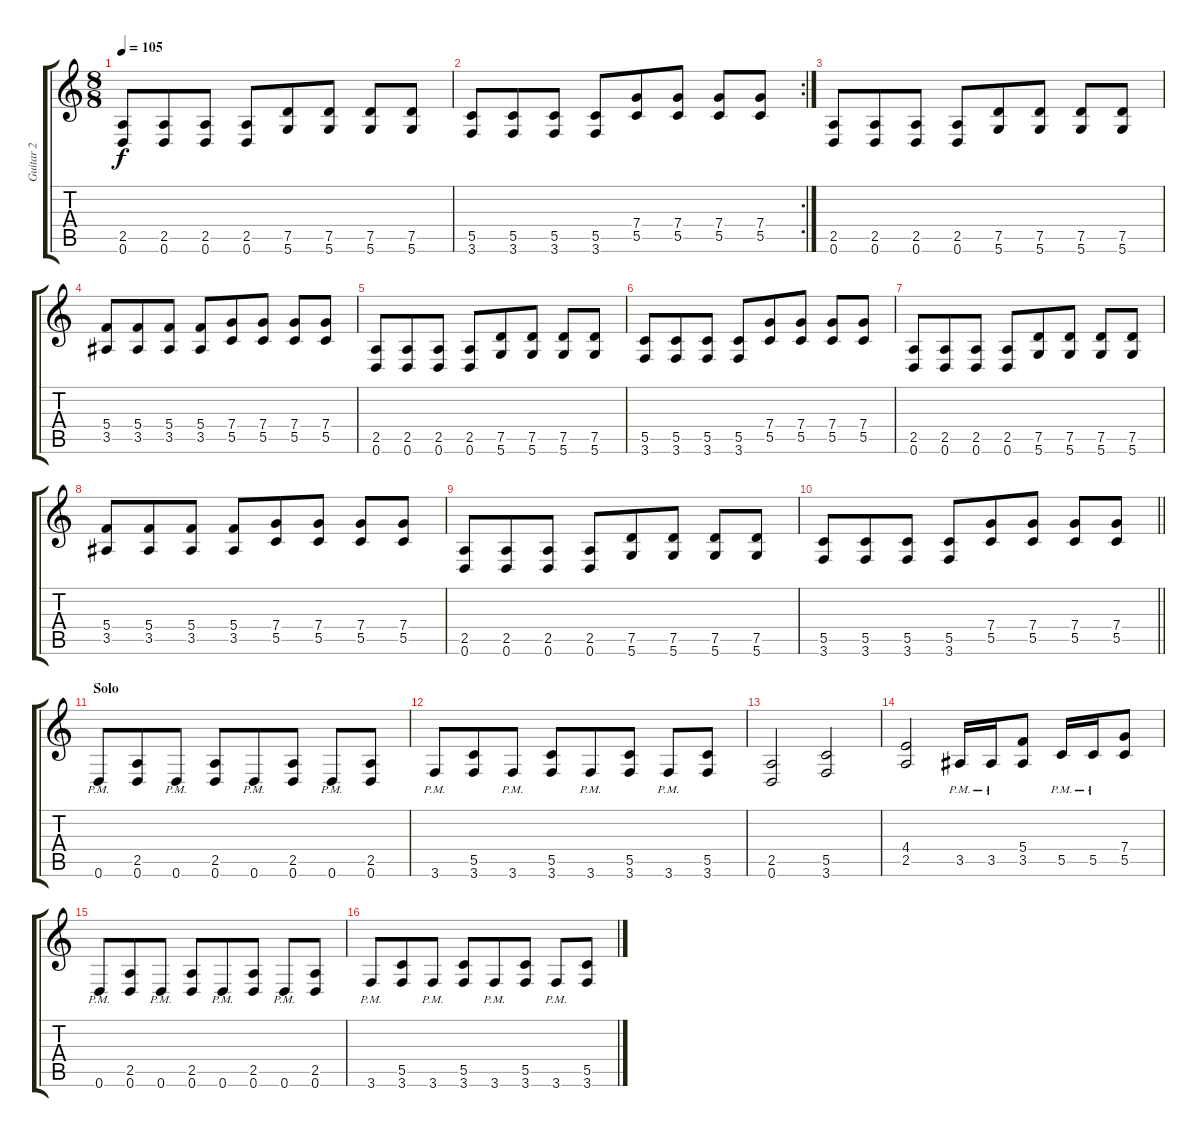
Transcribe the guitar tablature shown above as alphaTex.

\track ("Guitar 2" "Guitar 2") {instrument distortionguitar}
\staff {score tabs}
\tuning (D4 A3 F3 C3 G2 D2) {hide}
\ts (8 8)
\tempo 105
\clef g2
\ks c
(2.5 0.6).8{dy f} (2.5 0.6).8 (2.5 0.6).8 (2.5 0.6).8 (7.5 5.6).8 (7.5 5.6).8 (7.5 5.6).8 (7.5 5.6).8 |
\rc 2
(5.5 3.6).8 (5.5 3.6).8 (5.5 3.6).8 (5.5 3.6).8 (7.4 5.5).8 (7.4 5.5).8 (7.4 5.5).8 (7.4 5.5).8 |
(2.5 0.6).8 (2.5 0.6).8 (2.5 0.6).8 (2.5 0.6).8 (7.5 5.6).8 (7.5 5.6).8 (7.5 5.6).8 (7.5 5.6).8 |
(5.4 3.5).8 (5.4 3.5).8 (5.4 3.5).8 (5.4 3.5).8 (7.4 5.5).8 (7.4 5.5).8 (7.4 5.5).8 (7.4 5.5).8 |
(2.5 0.6).8 (2.5 0.6).8 (2.5 0.6).8 (2.5 0.6).8 (7.5 5.6).8 (7.5 5.6).8 (7.5 5.6).8 (7.5 5.6).8 |
(5.5 3.6).8 (5.5 3.6).8 (5.5 3.6).8 (5.5 3.6).8 (7.4 5.5).8 (7.4 5.5).8 (7.4 5.5).8 (7.4 5.5).8 |
(2.5 0.6).8 (2.5 0.6).8 (2.5 0.6).8 (2.5 0.6).8 (7.5 5.6).8 (7.5 5.6).8 (7.5 5.6).8 (7.5 5.6).8 |
(5.4 3.5).8 (5.4 3.5).8 (5.4 3.5).8 (5.4 3.5).8 (7.4 5.5).8 (7.4 5.5).8 (7.4 5.5).8 (7.4 5.5).8 |
(2.5 0.6).8 (2.5 0.6).8 (2.5 0.6).8 (2.5 0.6).8 (7.5 5.6).8 (7.5 5.6).8 (7.5 5.6).8 (7.5 5.6).8 |
\barLineRight lightlight
(5.5 3.6).8 (5.5 3.6).8 (5.5 3.6).8 (5.5 3.6).8 (7.4 5.5).8 (7.4 5.5).8 (7.4 5.5).8 (7.4 5.5).8 |
\section ("" "Solo")
0.6{pm}.8 (2.5 0.6).8 0.6{pm}.8 (2.5 0.6).8 0.6{pm}.8 (2.5 0.6).8 0.6{pm}.8 (2.5 0.6).8 |
3.6{pm}.8 (5.5 3.6).8 3.6{pm}.8 (5.5 3.6).8 3.6{pm}.8 (5.5 3.6).8 3.6{pm}.8 (5.5 3.6).8 |
(2.5 0.6).2 (5.5 3.6).2 |
(4.4 2.5).2 3.5{pm}.16 3.5{pm}.16 (5.4 3.5).8 5.5{pm}.16 5.5{pm}.16 (7.4 5.5).8 |
0.6{pm}.8 (2.5 0.6).8 0.6{pm}.8 (2.5 0.6).8 0.6{pm}.8 (2.5 0.6).8 0.6{pm}.8 (2.5 0.6).8 |
3.6{pm}.8 (5.5 3.6).8 3.6{pm}.8 (5.5 3.6).8 3.6{pm}.8 (5.5 3.6).8 3.6{pm}.8 (5.5 3.6).8
